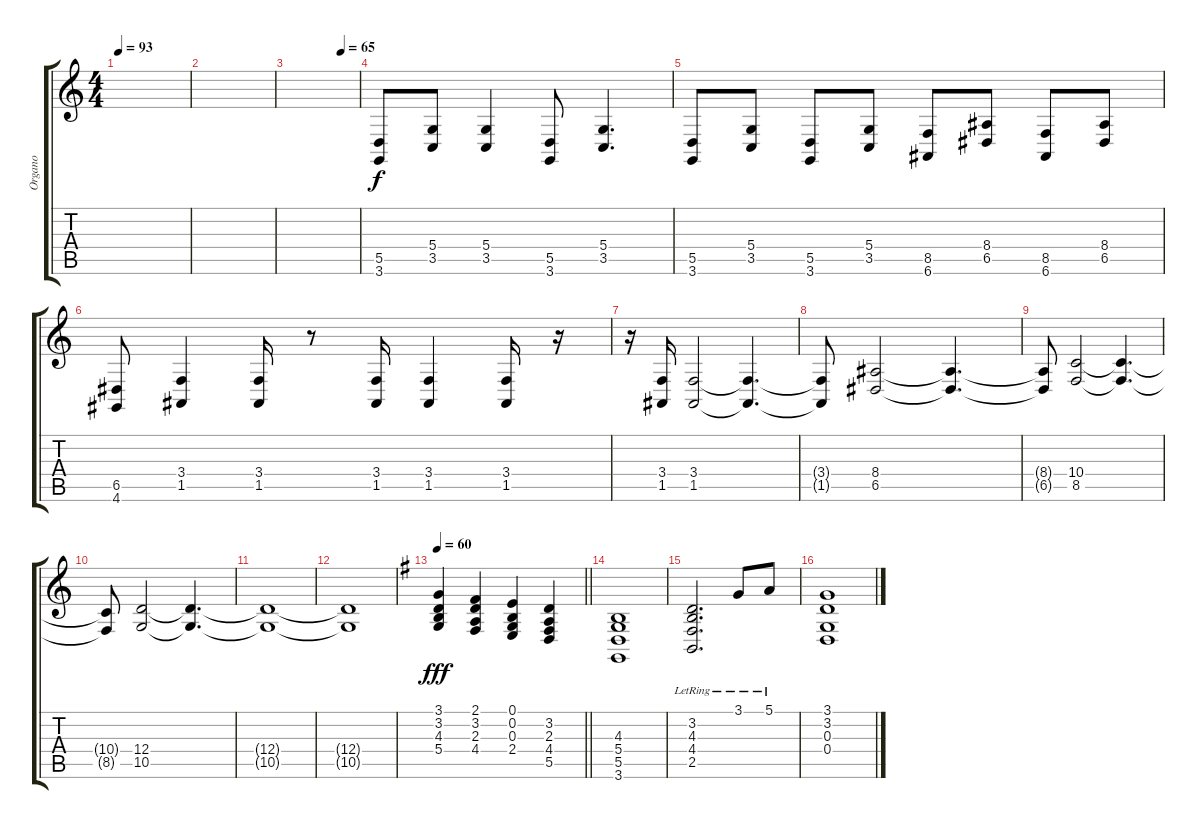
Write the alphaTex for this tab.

\track ("Organo" "Organo") {instrument churchorgan}
\staff {score tabs}
\tuning (E4 B3 G3 D3 A2 E2) {hide}
\ts (4 4)
\tempo 93
\clef g2
\ks c
|
|
\tempo (65 0.75)
|
(5.5 3.6).8{volume 16 balance 5 instrument churchorgan} (5.4 3.5).8 (5.4 3.5).4 (5.5 3.6).8 (5.4 3.5).4{d} |
(5.5 3.6).8 (5.4 3.5).8 (5.5 3.6).8 (5.4 3.5).8 (8.5 6.6).8 (8.4 6.5).8 (8.5 6.6).8 (8.4 6.5).8 |
(6.5 4.6).8 (3.4 1.5).4 (3.4 1.5).16 r.8 (3.4 1.5).16 (3.4 1.5).4 (3.4 1.5).16 r.16 |
r.16 (3.4 1.5).16 (3.4 1.5).2 (3.4{t} 1.5{t}).4{d} |
(3.4{t} 1.5{t}).8 (8.4 6.5).2 (8.4{t} 6.5{t}).4{d} |
(8.4{t} 6.5{t}).8 (10.4 8.5).2 (10.4{t} 8.5{t}).4{d} |
(10.4{t} 8.5{t}).8 (12.4 10.5).2{volume 0} (12.4{t} 10.5{t}).4{d} |
(12.4{t} 10.5{t}).1 |
(12.4{t} 10.5{t}).1 |
\tempo 60
\barLineRight lightlight
\ks g
(3.1 3.2 4.3 5.4).4{dy fff volume 9 instrument drawbarorgan} (2.1 3.2 2.3 4.4).4 (0.1 0.2 0.3 2.4).4 (3.2 2.3 4.4 5.5).4 |
(4.3 5.4 5.5 3.6).1 |
(3.2{lr} 4.3{lr} 4.4{lr} 2.5{lr}).2{d} 3.1{lr}.8 5.1{lr}.8 |
(3.1 3.2 0.3 0.4).1
